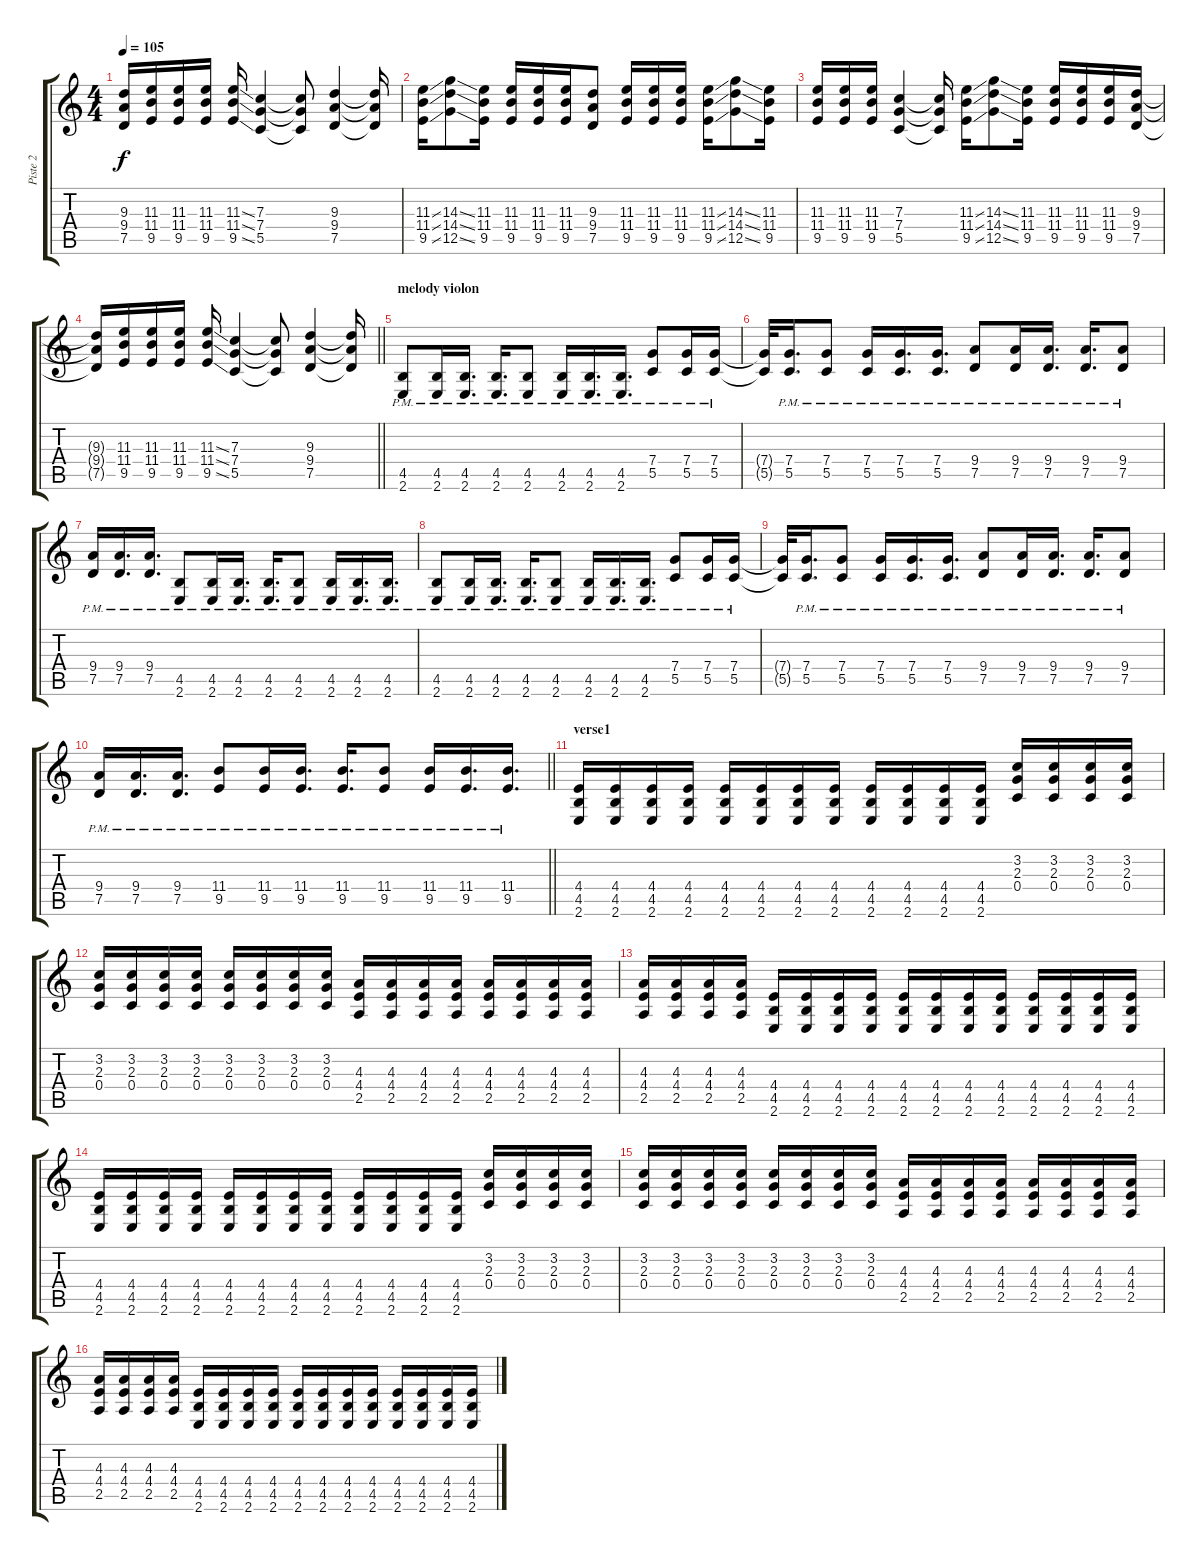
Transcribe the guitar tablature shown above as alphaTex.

\track ("Piste 2" "Piste 2") {instrument distortionguitar}
\staff {score tabs}
\tuning (D4 A3 F3 C3 G2 D2) {hide}
\ts (4 4)
\tempo 105
\clef g2
\ks c
(9.3{t} 9.4{t} 7.5{t}).16{dy f} (11.3 11.4 9.5).16 (11.3 11.4 9.5).16 (11.3 11.4 9.5).16 (11.3{ss} 11.4{ss} 9.5{ss}).16 (7.3 7.4 5.5).4 (7.3{t} 7.4{t} 5.5{t}).8 (9.3 9.4 7.5).4 (9.3{t} 9.4{t} 7.5{t}).16 |
(11.3{ss} 11.4{ss} 9.5{ss}).16 (14.3{ss} 14.4{ss} 12.5{ss}).8 (11.3 11.4 9.5).16 (11.3 11.4 9.5).16 (11.3 11.4 9.5).16 (11.3 11.4 9.5).16 (9.3 9.4 7.5).8 (11.3 11.4 9.5).16 (11.3 11.4 9.5).16 (11.3 11.4 9.5).16 (11.3{ss} 11.4{ss} 9.5{ss}).16 (14.3{ss} 14.4{ss} 12.5{ss}).8 (11.3 11.4 9.5).16 |
(11.3 11.4 9.5).16 (11.3 11.4 9.5).16 (11.3 11.4 9.5).16 (7.3 7.4 5.5).4 (7.3{t} 7.4{t} 5.5{t}).16 (11.3{ss} 11.4{ss} 9.5{ss}).16 (14.3{ss} 14.4{ss} 12.5{ss}).8 (11.3 11.4 9.5).16 (11.3 11.4 9.5).16 (11.3 11.4 9.5).16 (11.3 11.4 9.5).16 (9.3 9.4 7.5).16 |
\barLineRight lightlight
(9.3{t} 9.4{t} 7.5{t}).16 (11.3 11.4 9.5).16 (11.3 11.4 9.5).16 (11.3 11.4 9.5).16 (11.3{ss} 11.4{ss} 9.5{ss}).16 (7.3 7.4 5.5).4 (7.3{t} 7.4{t} 5.5{t}).8 (9.3 9.4 7.5).4 (9.3{t} 9.4{t} 7.5{t}).16 |
\section ("" "melody violon")
(4.5{pm} 2.6{pm}).8 (4.5{pm} 2.6{pm}).16 (4.5{pm} 2.6{pm}).16{d} (4.5{pm} 2.6{pm}).16{d} (4.5{pm} 2.6{pm}).8 (4.5{pm} 2.6{pm}).16 (4.5{pm} 2.6{pm}).16{d} (4.5{pm} 2.6{pm}).16{d} (7.4{pm} 5.5{pm}).8 (7.4{pm} 5.5{pm}).16 (7.4{pm} 5.5{pm}).16 |
(7.4{t} 5.5{t}).32 (7.4{pm} 5.5{pm}).16{d} (7.4{pm} 5.5{pm}).8 (7.4{pm} 5.5{pm}).16 (7.4{pm} 5.5{pm}).16{d} (7.4{pm} 5.5{pm}).16{d} (9.4{pm} 7.5{pm}).8 (9.4{pm} 7.5{pm}).16 (9.4{pm} 7.5{pm}).16{d} (9.4{pm} 7.5{pm}).16{d} (9.4{pm} 7.5{pm}).8 |
(9.4{pm} 7.5{pm}).16 (9.4{pm} 7.5{pm}).16{d} (9.4{pm} 7.5{pm}).16{d} (4.5{pm} 2.6{pm}).8 (4.5{pm} 2.6{pm}).16 (4.5{pm} 2.6{pm}).16{d} (4.5{pm} 2.6{pm}).16{d} (4.5{pm} 2.6{pm}).8 (4.5{pm} 2.6{pm}).16 (4.5{pm} 2.6{pm}).16{d} (4.5{pm} 2.6{pm}).16{d} |
(4.5{pm} 2.6{pm}).8 (4.5{pm} 2.6{pm}).16 (4.5{pm} 2.6{pm}).16{d} (4.5{pm} 2.6{pm}).16{d} (4.5{pm} 2.6{pm}).8 (4.5{pm} 2.6{pm}).16 (4.5{pm} 2.6{pm}).16{d} (4.5{pm} 2.6{pm}).16{d} (7.4{pm} 5.5{pm}).8 (7.4{pm} 5.5{pm}).16 (7.4{pm} 5.5{pm}).16 |
(7.4{t} 5.5{t}).32 (7.4{pm} 5.5{pm}).16{d} (7.4{pm} 5.5{pm}).8 (7.4{pm} 5.5{pm}).16 (7.4{pm} 5.5{pm}).16{d} (7.4{pm} 5.5{pm}).16{d} (9.4{pm} 7.5{pm}).8 (9.4{pm} 7.5{pm}).16 (9.4{pm} 7.5{pm}).16{d} (9.4{pm} 7.5{pm}).16{d} (9.4{pm} 7.5{pm}).8 |
\barLineRight lightlight
(9.4{pm} 7.5{pm}).16 (9.4{pm} 7.5{pm}).16{d} (9.4{pm} 7.5{pm}).16{d} (11.4{pm} 9.5{pm}).8 (11.4{pm} 9.5{pm}).16 (11.4{pm} 9.5{pm}).16{d} (11.4{pm} 9.5{pm}).16{d} (11.4{pm} 9.5{pm}).8 (11.4{pm} 9.5{pm}).16 (11.4{pm} 9.5{pm}).16{d} (11.4{pm} 9.5{pm}).16{d} |
\section ("" "verse1")
(4.4 4.5 2.6).16 (4.4 4.5 2.6).16 (4.4 4.5 2.6).16 (4.4 4.5 2.6).16 (4.4 4.5 2.6).16 (4.4 4.5 2.6).16 (4.4 4.5 2.6).16 (4.4 4.5 2.6).16 (4.4 4.5 2.6).16 (4.4 4.5 2.6).16 (4.4 4.5 2.6).16 (4.4 4.5 2.6).16 (3.2 2.3 0.4).16 (3.2 2.3 0.4).16 (3.2 2.3 0.4).16 (3.2 2.3 0.4).16 |
(3.2 2.3 0.4).16 (3.2 2.3 0.4).16 (3.2 2.3 0.4).16 (3.2 2.3 0.4).16 (3.2 2.3 0.4).16 (3.2 2.3 0.4).16 (3.2 2.3 0.4).16 (3.2 2.3 0.4).16 (4.3 4.4 2.5).16 (4.3 4.4 2.5).16 (4.3 4.4 2.5).16 (4.3 4.4 2.5).16 (4.3 4.4 2.5).16 (4.3 4.4 2.5).16 (4.3 4.4 2.5).16 (4.3 4.4 2.5).16 |
(4.3 4.4 2.5).16 (4.3 4.4 2.5).16 (4.3 4.4 2.5).16 (4.3 4.4 2.5).16 (4.4 4.5 2.6).16 (4.4 4.5 2.6).16 (4.4 4.5 2.6).16 (4.4 4.5 2.6).16 (4.4 4.5 2.6).16 (4.4 4.5 2.6).16 (4.4 4.5 2.6).16 (4.4 4.5 2.6).16 (4.4 4.5 2.6).16 (4.4 4.5 2.6).16 (4.4 4.5 2.6).16 (4.4 4.5 2.6).16 |
(4.4 4.5 2.6).16 (4.4 4.5 2.6).16 (4.4 4.5 2.6).16 (4.4 4.5 2.6).16 (4.4 4.5 2.6).16 (4.4 4.5 2.6).16 (4.4 4.5 2.6).16 (4.4 4.5 2.6).16 (4.4 4.5 2.6).16 (4.4 4.5 2.6).16 (4.4 4.5 2.6).16 (4.4 4.5 2.6).16 (3.2 2.3 0.4).16 (3.2 2.3 0.4).16 (3.2 2.3 0.4).16 (3.2 2.3 0.4).16 |
(3.2 2.3 0.4).16 (3.2 2.3 0.4).16 (3.2 2.3 0.4).16 (3.2 2.3 0.4).16 (3.2 2.3 0.4).16 (3.2 2.3 0.4).16 (3.2 2.3 0.4).16 (3.2 2.3 0.4).16 (4.3 4.4 2.5).16 (4.3 4.4 2.5).16 (4.3 4.4 2.5).16 (4.3 4.4 2.5).16 (4.3 4.4 2.5).16 (4.3 4.4 2.5).16 (4.3 4.4 2.5).16 (4.3 4.4 2.5).16 |
(4.3 4.4 2.5).16 (4.3 4.4 2.5).16 (4.3 4.4 2.5).16 (4.3 4.4 2.5).16 (4.4 4.5 2.6).16 (4.4 4.5 2.6).16 (4.4 4.5 2.6).16 (4.4 4.5 2.6).16 (4.4 4.5 2.6).16 (4.4 4.5 2.6).16 (4.4 4.5 2.6).16 (4.4 4.5 2.6).16 (4.4 4.5 2.6).16 (4.4 4.5 2.6).16 (4.4 4.5 2.6).16 (4.4 4.5 2.6).16
